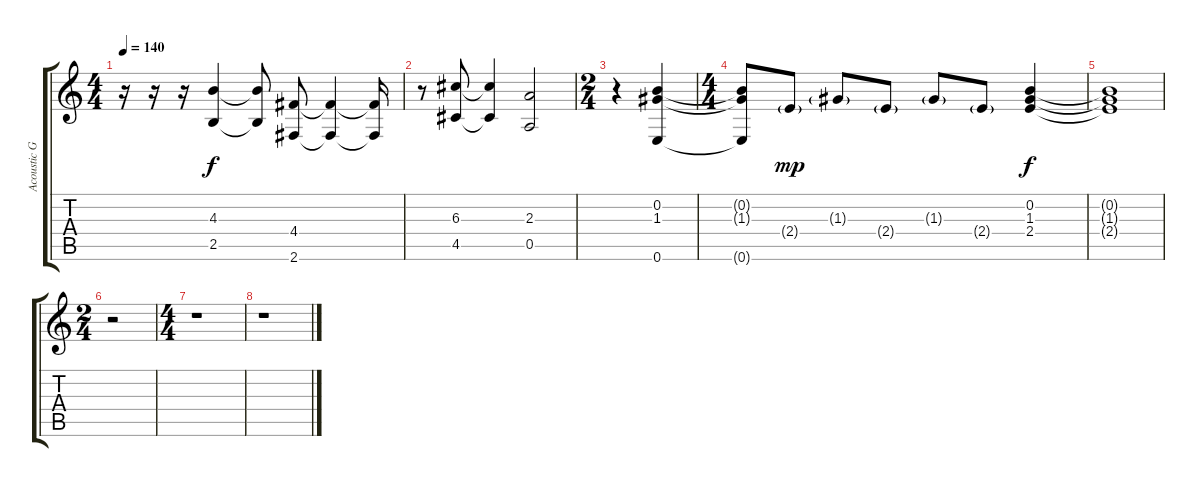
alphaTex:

\track ("Acoustic Guitar" "Acoustic G") {instrument acousticguitarsteel}
\staff {score tabs}
\tuning (E4 B3 G3 D3 A2 E2) {hide}
\ts (4 4)
\tempo 140
\clef g2
\ks c
r.16{dy f} r.16 r.16 (4.3 2.5).4 (4.3{t} 2.5{t}).8 (4.4 2.6).8 (4.4{t} 2.6{t}).4 (4.4{t} 2.6{t}).16 |
r.8 (6.3 4.5).8 (6.3{t} 4.5{t}).4 (2.3 0.5).2 |
\ts (2 4)
r.4 (0.2 1.3 0.6).4 |
\ts (4 4)
(0.2{t} 1.3{t} 0.6{t}).8 2.4{g}.8{dy mp} 1.3{g}.8 2.4{g}.8 1.3{g}.8 2.4{g}.8 (0.2 1.3 2.4).4{dy f} |
(0.2{t} 1.3{t} 2.4{t}).1 |
\ts (2 4)
r.2 |
\ts (4 4)
r.1 |
r.1
